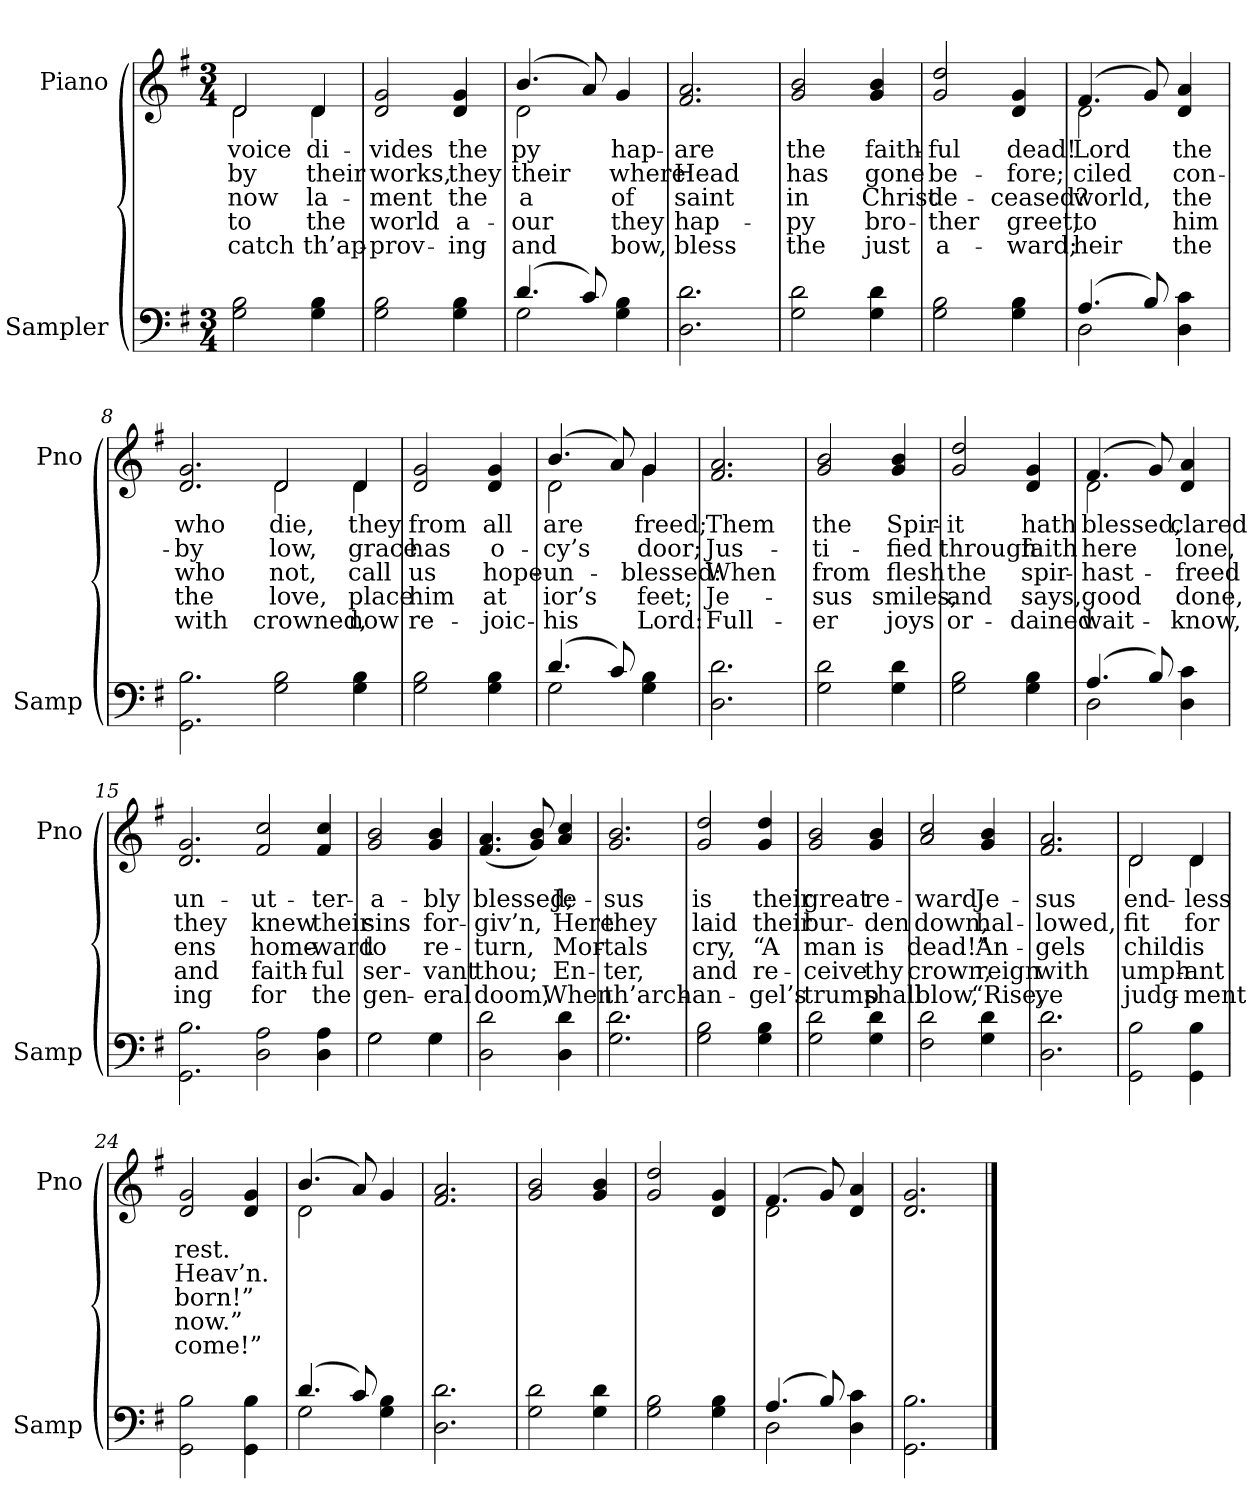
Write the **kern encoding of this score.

**kern	**kern	**text	**text	**text	**text	**text
*part2	*part1	*part1	*part1	*part1	*part1	*part1
*staff2	*staff1	*staff1	*staff1	*staff1	*staff1	*staff1
*I"Sampler	*I"Piano	*	*	*	*	*
*I'Samp	*I'Pno	*	*	*	*	*
*clefF4	*clefG2	*	*	*	*	*
*k[f#]	*k[f#]	*	*	*	*	*
*G:	*G:	*	*	*	*	*
*M3/4	*M3/4	*	*	*	*	*
=1	=1	=1	=1	=1	=1	=1
*	*^	*	*	*	*	*
2G\ 2B\	2d/	2d	voice	by	now	-to	catch
4G\ 4B\	4d/	4d	di-	their	la-	the	th’ap-
*	*v	*v	*	*	*	*	*
=2	=2	=2	=2	=2	=2	=2
2G\ 2B\	2d/ 2g/	-vides	works,	-ment	world	-prov-
4G\ 4B\	4d/ 4g/	the	they	the	a-	-ing
=3	=3	=3	=3	=3	=3	=3
*^	*^	*	*	*	*	*
(4.d/	2G	(4.b/	2d	-py	their	a	our	and
8c/)	.	8a/)	.	.	.	.	.	.
4G\ 4B\	4ryy	4g/	4ryy	hap-	where	of	they	bow,
*v	*v	*	*	*	*	*	*	*
*	*v	*v	*	*	*	*	*
=4	=4	=4	=4	=4	=4	=4
2.D\ 2.d\	2.f#/ 2.a/	are	Head	saint	hap-	bless
=5	=5	=5	=5	=5	=5	=5
2G\ 2d\	2g/ 2b/	the	has	in	-py	the
4G\ 4d\	4g/ 4b/	faith-	gone	Christ	bro-	just
=6	=6	=6	=6	=6	=6	=6
2G\ 2B\	2g/ 2dd/	-ful	be-	de-	-ther	a-
4G\ 4B\	4d/ 4g/	dead!	-fore;	-ceased?	greet,	-ward;
=7	=7	=7	=7	=7	=7	=7
*^	*^	*	*	*	*	*
(4.A/	2D	(4.f#/	2d	Lord	-ciled	world,	to	heir
8B/)	.	8g/)	.	.	.	.	.	.
4D\ 4c\	4ryy	4d/ 4a/	4ryy	the	-con-	the	him	the
*v	*v	*	*	*	*	*	*	*
=8	=8	=8	=8	=8	=8	=8	=8
2.GG\ 2.B\	2.d/ 2.g/	2.ryy	who	by	who	the	with
2G\ 2B\	2d/	2d	die,	-low,	not,	love,	crowned,
4G\ 4B\	4d/	4d	they	grace	call	place	now
*	*v	*v	*	*	*	*	*
=9	=9	=9	=9	=9	=9	=9
2G\ 2B\	2d/ 2g/	from	has	us	him	re-
4G\ 4B\	4d/ 4g/	all	o-	hope-	at	-joic-
=10	=10	=10	=10	=10	=10	=10
*^	*^	*	*	*	*	*
(4.d/	2G	(4.b/	2d	are	-cy’s	un-	-ior’s	his
8c/)	.	8a/)	.	.	.	.	.	.
4G\ 4B\	4ryy	4g/	4g	freed;	door;	-blessed:	feet;	Lord:
*v	*v	*	*	*	*	*	*	*
*	*v	*v	*	*	*	*	*
=11	=11	=11	=11	=11	=11	=11
2.D\ 2.d\	2.f#/ 2.a/	Them	Jus-	When	Je-	Full-
=12	=12	=12	=12	=12	=12	=12
2G\ 2d\	2g/ 2b/	the	-ti-	from	-sus	-er
4G\ 4d\	4g/ 4b/	Spir-	-fied	flesh	smiles,	joys
=13	=13	=13	=13	=13	=13	=13
2G\ 2B\	2g/ 2dd/	-it	through	the	and	or-
4G\ 4B\	4d/ 4g/	hath	faith	spir-	says,	-dained
=14	=14	=14	=14	=14	=14	=14
*^	*^	*	*	*	*	*
(4.A/	2D	(4.f#/	2d	blessed,	here	hast-	good	wait-
8B/)	.	8g/)	.	.	.	.	.	.
4D\ 4c\	4ryy	4d/ 4a/	4ryy	-clared	-lone,	freed	done,	know,
*v	*v	*	*	*	*	*	*	*
*	*v	*v	*	*	*	*	*
=15	=15	=15	=15	=15	=15	=15
2.GG\ 2.B\	2.d/ 2.g/	un-	they	-ens	and	-ing
2D\ 2A\	2f#/ 2cc/	-ut-	knew	home-	faith-	for
4D\ 4A\	4f#/ 4cc/	-ter-	their	-ward	-ful	the
=16	=16	=16	=16	=16	=16	=16
*^	*	*	*	*	*	*
2G\	2G	2g/ 2b/	-a-	sins	to	ser-	gen-
4G\	4G	4g/ 4b/	-bly	for-	re-	-vant	-eral
*v	*v	*	*	*	*	*	*
=17	=17	=17	=17	=17	=17	=17
2D\ 2d\	(4.f#/ 4.a/	blessed;	-giv’n,	-turn,	thou;	doom,
.	8g/ 8b/)	.	.	.	.	.
4D\ 4d\	4a/ 4cc/	Je-	Here	Mor-	En-	When
=18	=18	=18	=18	=18	=18	=18
2.G\ 2.d\	2.g/ 2.b/	-sus	they	-tals	-ter,	th’arch-
=19	=19	=19	=19	=19	=19	=19
2G\ 2B\	2g/ 2dd/	is	laid	cry,	and	-an-
4G\ 4B\	4g/ 4dd/	their	their	“A	re-	-gel’s
=20	=20	=20	=20	=20	=20	=20
2G\ 2d\	2g/ 2b/	great	bur-	man	-ceive	trump
4G\ 4d\	4g/ 4b/	re-	-den	is	thy	shall
=21	=21	=21	=21	=21	=21	=21
2F#\ 2d\	2a/ 2cc/	-ward,	down,	dead!”	crown,	blow,
4G\ 4d\	4g/ 4b/	Je-	hal-	An-	reign	“Rise,
=22	=22	=22	=22	=22	=22	=22
2.D\ 2.d\	2.f#/ 2.a/	-sus	-lowed,	-gels	with	ye
=23	=23	=23	=23	=23	=23	=23
*	*^	*	*	*	*	*
2GG\ 2B\	2d/	2d	end-	fit	child	-umph-	judg-
4GG\ 4B\	4d/	4d	-less	for	is	-ant	-ment
*	*v	*v	*	*	*	*	*
=24	=24	=24	=24	=24	=24	=24
2GG\ 2B\	2d/ 2g/	rest.	Heav’n.	born!”	now.”	come!”
4GG\ 4B\	4d/ 4g/	.	.	.	.	.
=25	=25	=25	=25	=25	=25	=25
*^	*^	*	*	*	*	*
(4.d/	2G	(4.b/	2d	.	.	.	.	.
8c/)	.	8a/)	.	.	.	.	.	.
4G\ 4B\	4ryy	4g/	4ryy	.	.	.	.	.
*v	*v	*	*	*	*	*	*	*
*	*v	*v	*	*	*	*	*
=26	=26	=26	=26	=26	=26	=26
2.D\ 2.d\	2.f# 2.a	.	.	.	.	.
=27	=27	=27	=27	=27	=27	=27
2G\ 2d\	2g 2b	.	.	.	.	.
4G\ 4d\	4g 4b	.	.	.	.	.
=28	=28	=28	=28	=28	=28	=28
2G\ 2B\	2g/ 2dd/	.	.	.	.	.
4G\ 4B\	4d/ 4g/	.	.	.	.	.
=29	=29	=29	=29	=29	=29	=29
*^	*^	*	*	*	*	*
(4.A/	2D	(4.f#/	2d	.	.	.	.	.
8B/)	.	8g/)	.	.	.	.	.	.
4D\ 4c\	4ryy	4d/ 4a/	4ryy	.	.	.	.	.
*v	*v	*	*	*	*	*	*	*
*	*v	*v	*	*	*	*	*
=30	=30	=30	=30	=30	=30	=30
2.GG\ 2.B\	2.d/ 2.g/	.	.	.	.	.
==	==	==	==	==	==	==
*-	*-	*-	*-	*-	*-	*-
